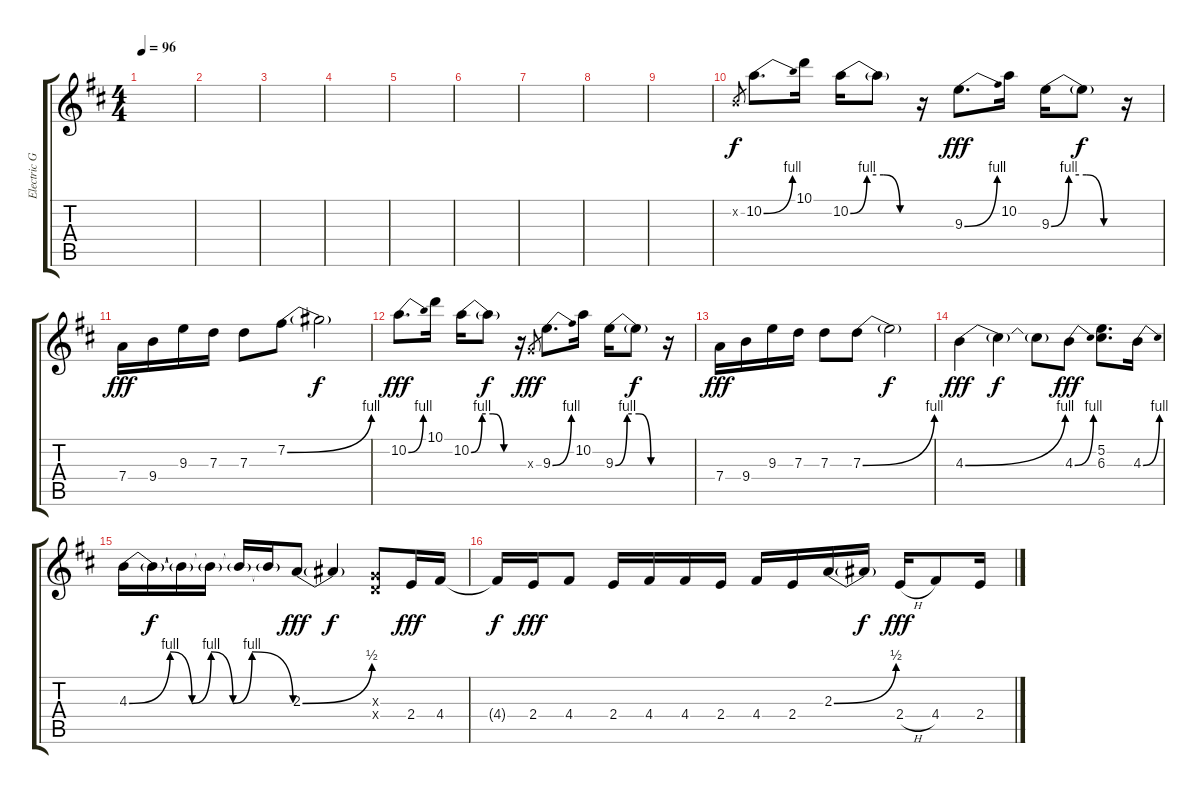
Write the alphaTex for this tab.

\track ("Electric Gtr 3" "Electric G") {instrument distortionguitar}
\staff {score tabs}
\tuning (E4 B3 G3 D3 A2 E2) {hide}
\ts (4 4)
\tempo 96
\clef g2
\ks d
|
|
|
|
|
|
|
|
|
0.2{x}.8{gr} 10.2{be (bend 0 0 60 4)}.8{d} 10.1.16 10.2{be (custom 0 0 15 4 30 4 45 0 60 0)}.16 10.2{t}.8{dy f} r.16 9.3{be (bend 0 0 60 4)}.8{d dy fff} 10.2.16 9.3{be (custom 0 0 15 4 30 4 45 0 60 0)}.16 9.3{t}.8{dy f} r.16 |
7.4.16{dy fff} 9.4.16 9.3.16 7.3.16 7.3.8 7.2{be (bend 0 0 60 4)}.8 7.2{t}.2{dy f} |
10.2{be (bend 0 0 60 4)}.8{d dy fff} 10.1.16 10.2{be (custom 0 0 15 4 30 4 45 0 60 0)}.16 10.2{t}.8{dy f} r.16 0.3{x}.8{gr dy fff} 9.3{be (bend 0 0 60 4)}.8{d} 10.2.16 9.3{be (custom 0 0 15 4 30 4 45 0 60 0)}.16 9.3{t}.8{dy f} r.16 |
7.4.16{dy fff} 9.4.16 9.3.16 7.3.16 7.3.8 7.3{be (bend 0 0 60 4)}.8 7.3{t}.2{dy f} |
4.3{be (bend 0 0 60 4)}.4{dy fff} 4.3{t}.4{dy f} 4.3{t}.8 4.3{be (bend 0 0 60 4)}.8{dy fff} (5.2 6.3).8{d} 4.3{be (bend 0 0 60 4)}.16 |
4.3{be (custom 0 0 15 4 23 0 30 4 38 0 45 4 60 0)}.16 4.3{t}.16{dy f} 4.3{t}.16 4.3{t}.16 4.3{t}.16 4.3{t}.16 2.3{be (bend 0 0 60 2)}.8{dy fff} 2.3{t}.4{dy f} (0.3{x} 0.4{x}).8 2.4.16{dy fff} 4.4.16 |
4.4{t}.16{dy f} 2.4.16{dy fff} 4.4.8 2.4.16 4.4.16 4.4.16 2.4.16 4.4.16 2.4.16 2.3{be (bend 0 0 60 2)}.16 2.3{t}.16{dy f} 2.4{h}.16{dy fff} 4.4.8 2.4.16
